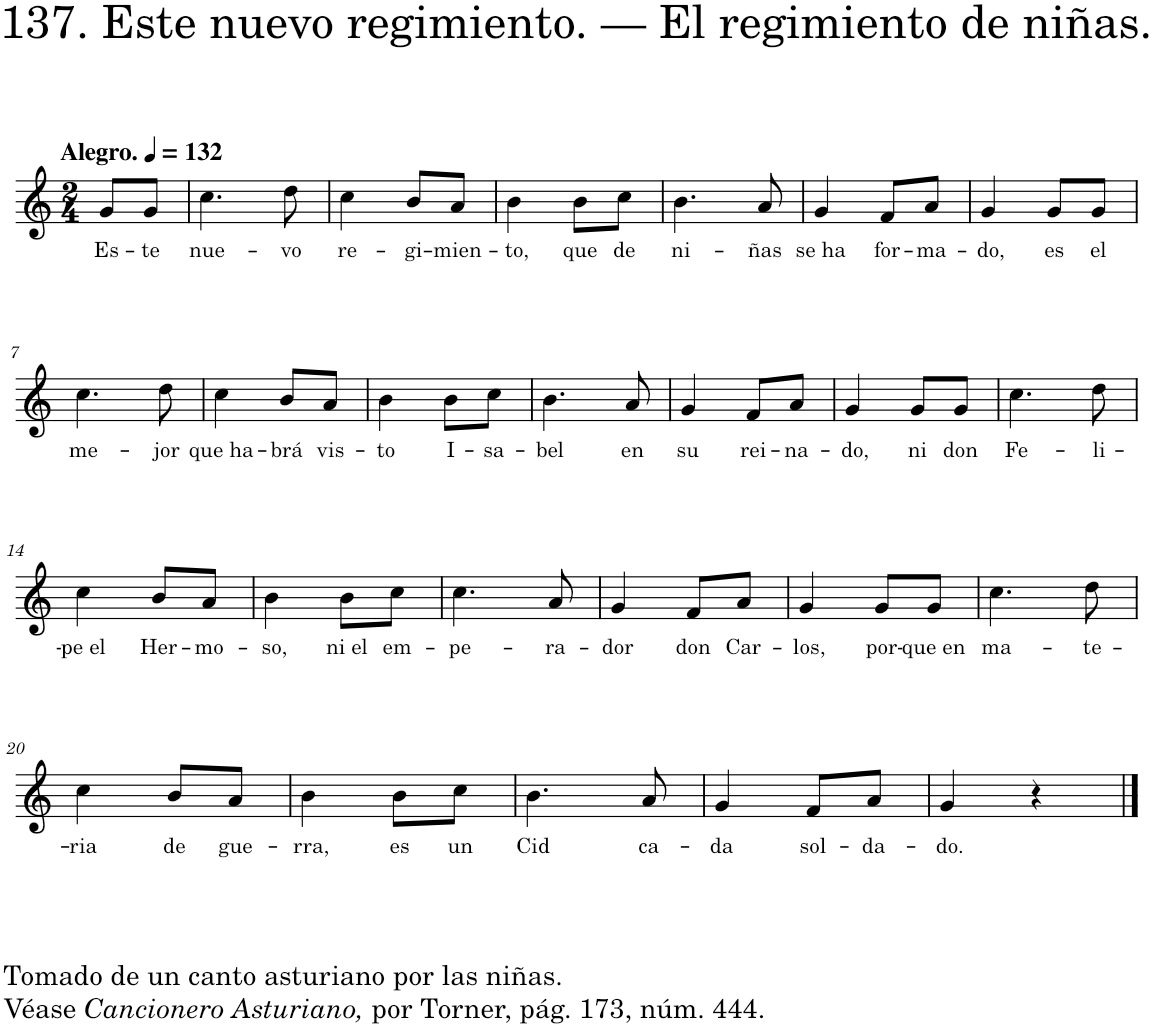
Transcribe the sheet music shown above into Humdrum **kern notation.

**kern	**text
*part1	*part1
*staff1	*staff1
*I"Piano	*
*I'Pno.	*
*clefG2	*
*k[]	*
*M2/4	*
*MM132	*
=	=
!LO:TX:a:B:t=Alegro.	!
!	!LO:LY:b
8g/L	Es-
!	!LO:LY:b
8g/J	-te
=1	=1
!	!LO:LY:b
4.cc\	nue-
!	!LO:LY:b
8dd\	-vo
=2	=2
!	!LO:LY:b
4cc\	re-
!	!LO:LY:b
8b/L	-gi-
!	!LO:LY:b
8a/J	-mien-
=3	=3
!	!LO:LY:b
4b\	-to,
!	!LO:LY:b
8b\L	que
!	!LO:LY:b
8cc\J	de
=4	=4
!	!LO:LY:b
4.b\	ni-
!	!LO:LY:b
8a/	-ñas
=5	=5
!	!LO:LY:b
4g/	se ha
!	!LO:LY:b
8f/L	for-
!	!LO:LY:b
8a/J	-ma-
=6	=6
!	!LO:LY:b
4g/	-do,
!	!LO:LY:b
8g/L	es
!	!LO:LY:b
8g/J	el
!!LO:LB:g=z
=7	=7
!	!LO:LY:b
4.cc\	me-
!	!LO:LY:b
8dd\	-jor
=8	=8
!	!LO:LY:b
4cc\	que ha-
!	!LO:LY:b
8b/L	-brá
!	!LO:LY:b
8a/J	vis-
=9	=9
!	!LO:LY:b
4b\	-to
!	!LO:LY:b
8b\L	I-
!	!LO:LY:b
8cc\J	-sa-
=10	=10
!	!LO:LY:b
4.b\	-bel
!	!LO:LY:b
8a/	en
=11	=11
!	!LO:LY:b
4g/	su
!	!LO:LY:b
8f/L	rei-
!	!LO:LY:b
8a/J	-na-
=12	=12
!	!LO:LY:b
4g/	-do,
!	!LO:LY:b
8g/L	ni
!	!LO:LY:b
8g/J	don
=13	=13
!	!LO:LY:b
4.cc\	Fe-
!	!LO:LY:b
8dd\	-li-
!!LO:LB:g=z
=14	=14
!	!LO:LY:b
4cc\	-pe el
!	!LO:LY:b
8b/L	Her-
!	!LO:LY:b
8a/J	-mo-
=15	=15
!	!LO:LY:b
4b\	-so,
!	!LO:LY:b
8b\L	ni el
!	!LO:LY:b
8cc\J	em-
=16	=16
!	!LO:LY:b
4.cc\	-pe-
!	!LO:LY:b
8a/	-ra-
=17	=17
!	!LO:LY:b
4g/	-dor
!	!LO:LY:b
8f/L	don
!	!LO:LY:b
8a/J	Car-
=18	=18
!	!LO:LY:b
4g/	-los,
!	!LO:LY:b
8g/L	por-
!	!LO:LY:b
8g/J	-que en
=19	=19
!	!LO:LY:b
4.cc\	ma-
!	!LO:LY:b
8dd\	-te-
!!LO:LB:g=z
=20	=20
!LO:TX:b:t=Tomado de un canto asturiano por las niñas.	!
!LO:TX:b:t=Véase	!
!LO:TX:b:i:t=Cancionero Asturiano,	!
!LO:TX:b:t=por Torner, pág. 173, núm. 444.	!
!	!LO:LY:b
4cc\	-ria
!	!LO:LY:b
8b/L	de
!	!LO:LY:b
8a/J	gue-
=21	=21
!	!LO:LY:b
4b\	-rra,
!	!LO:LY:b
8b\L	es
!	!LO:LY:b
8cc\J	un
=22	=22
!	!LO:LY:b
4.b\	Cid
!	!LO:LY:b
8a/	ca-
=23	=23
!	!LO:LY:b
4g/	-da
!	!LO:LY:b
8f/L	sol-
!	!LO:LY:b
8a/J	-da-
=24	=24
!	!LO:LY:b
4g/	-do.
4r	.
==	==
*-	*-
